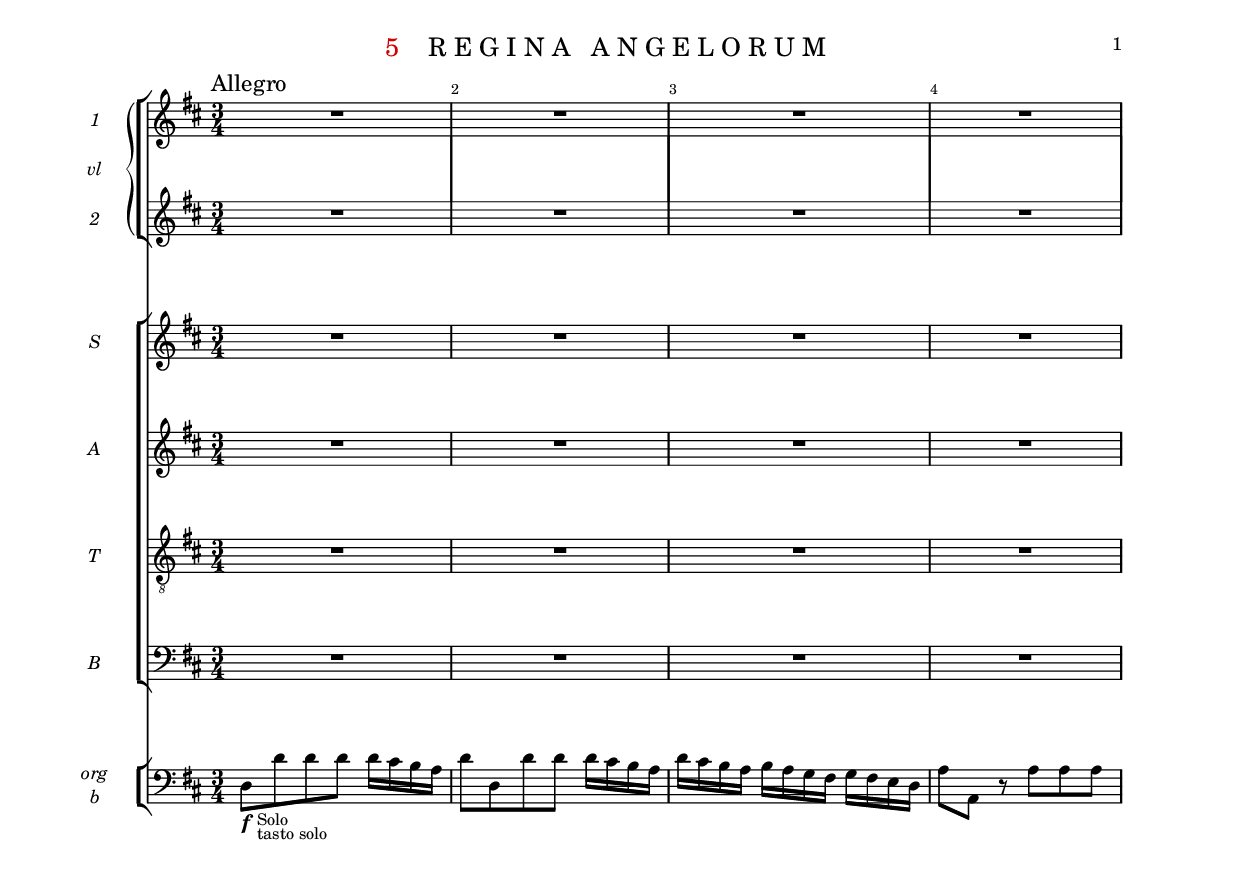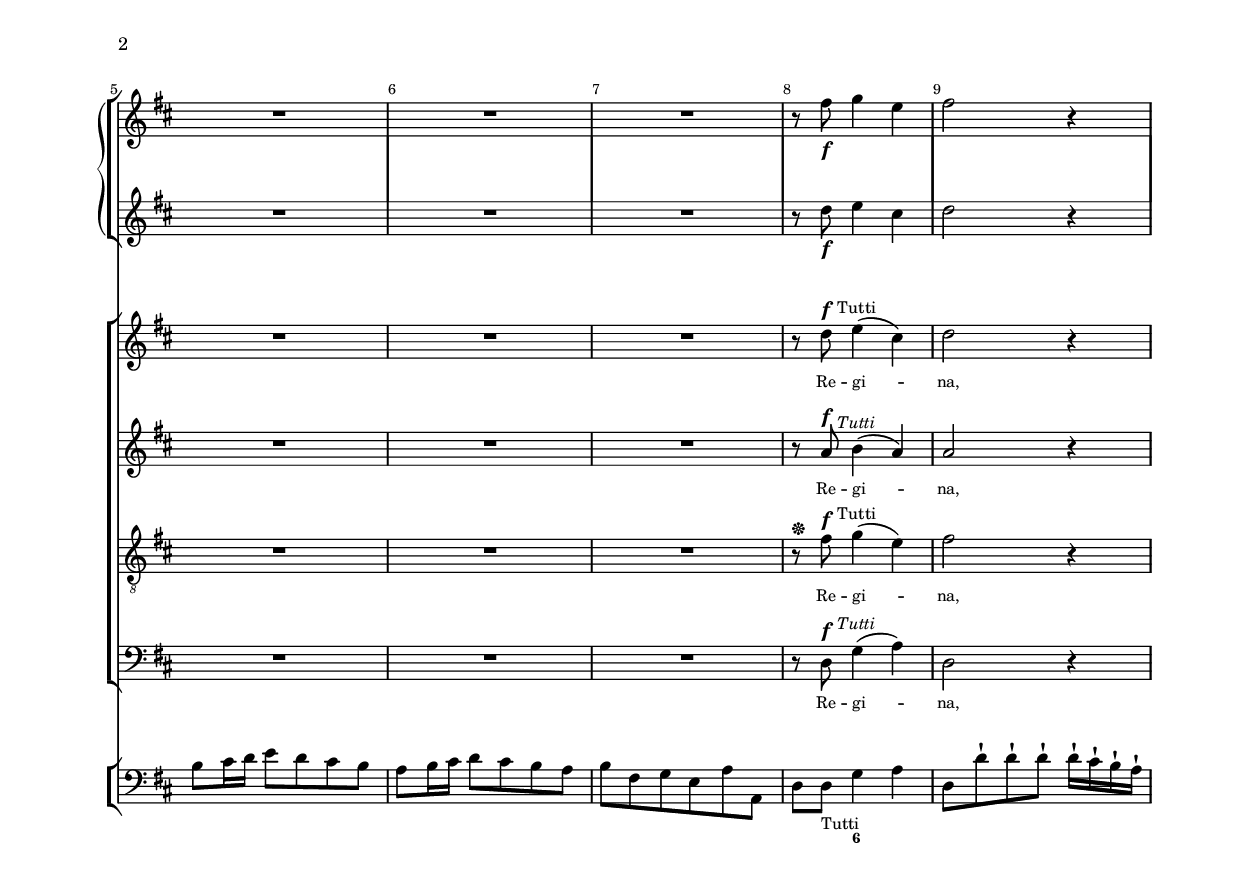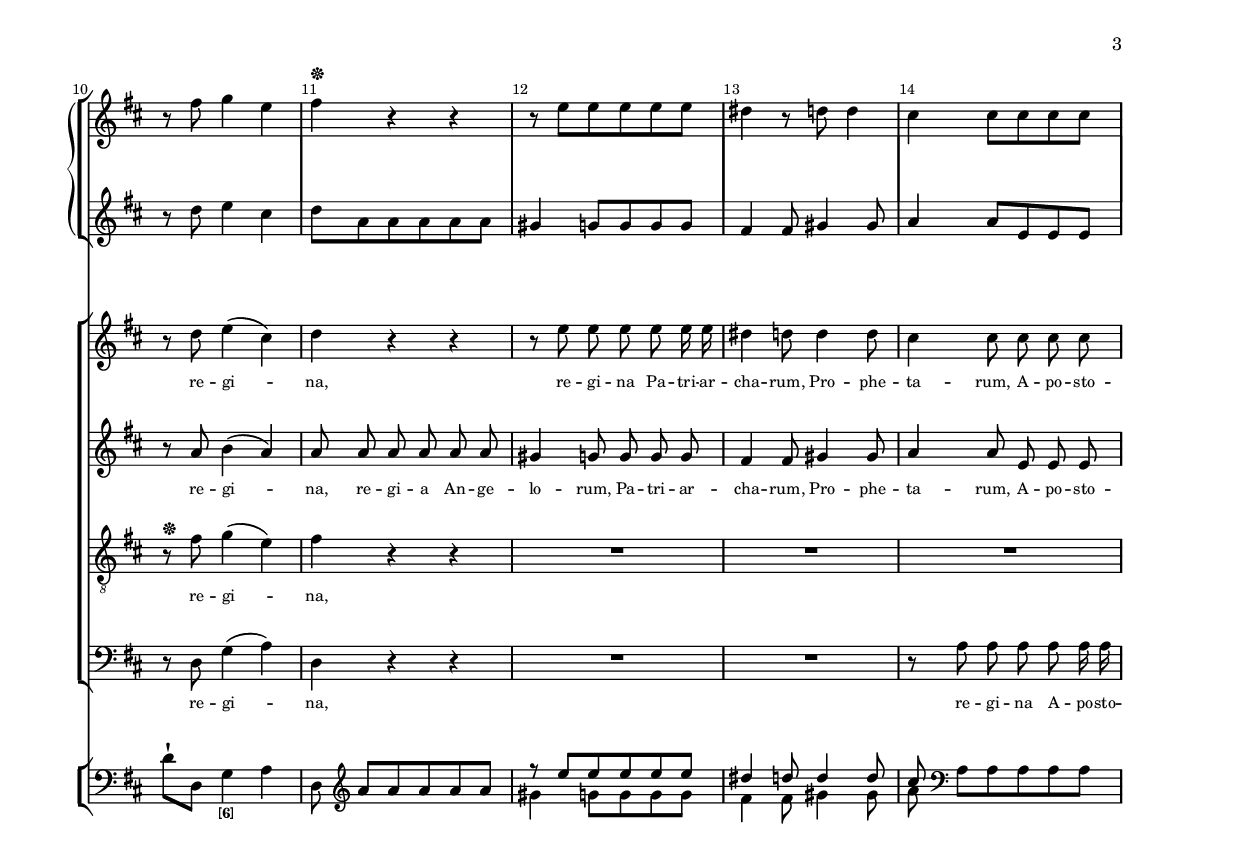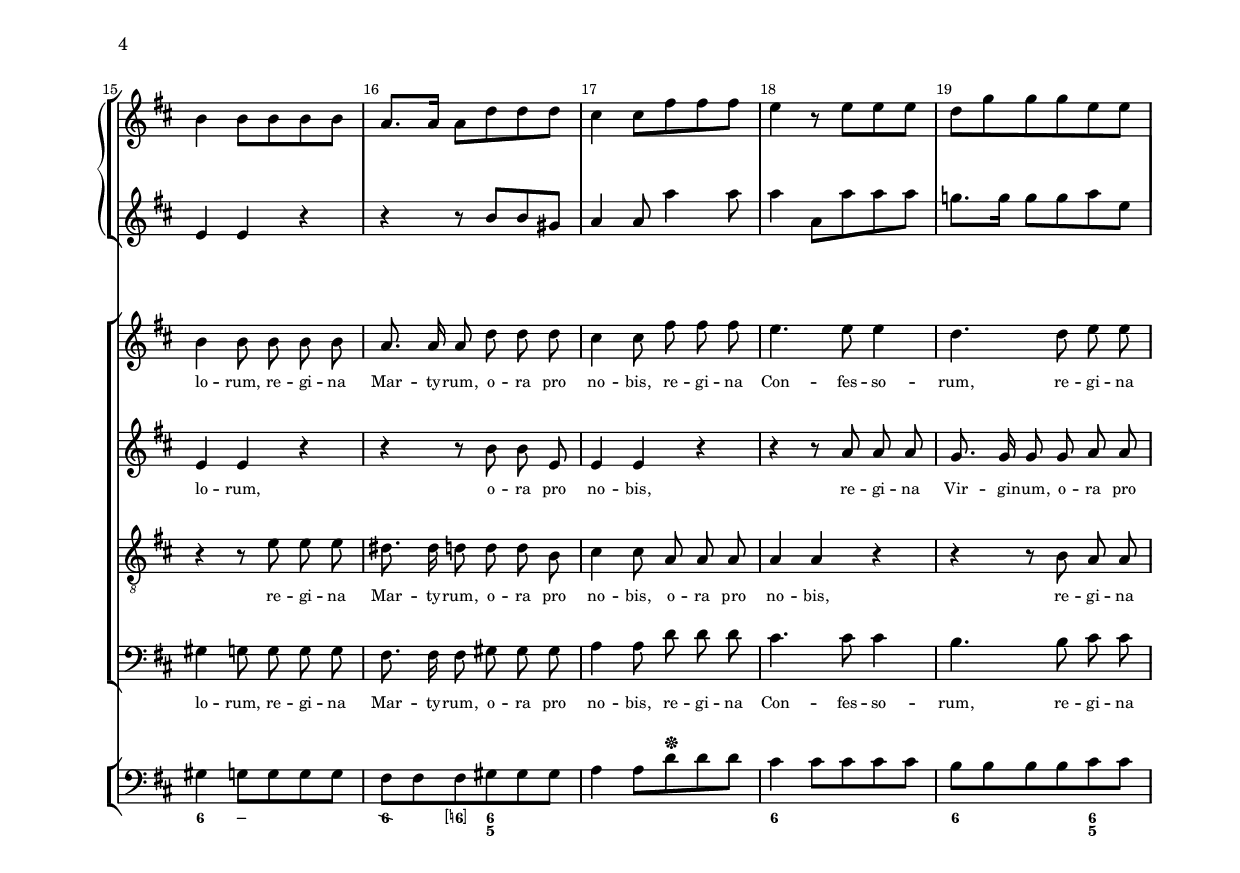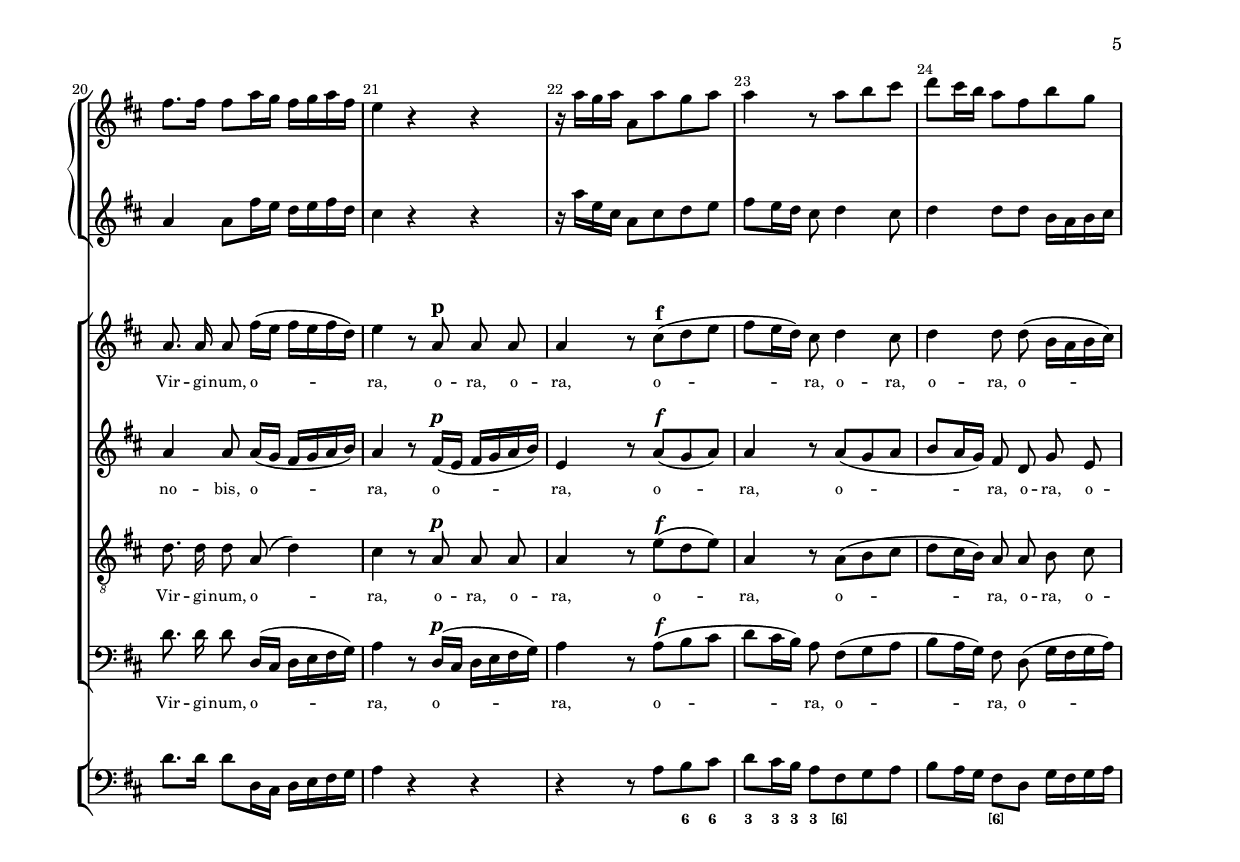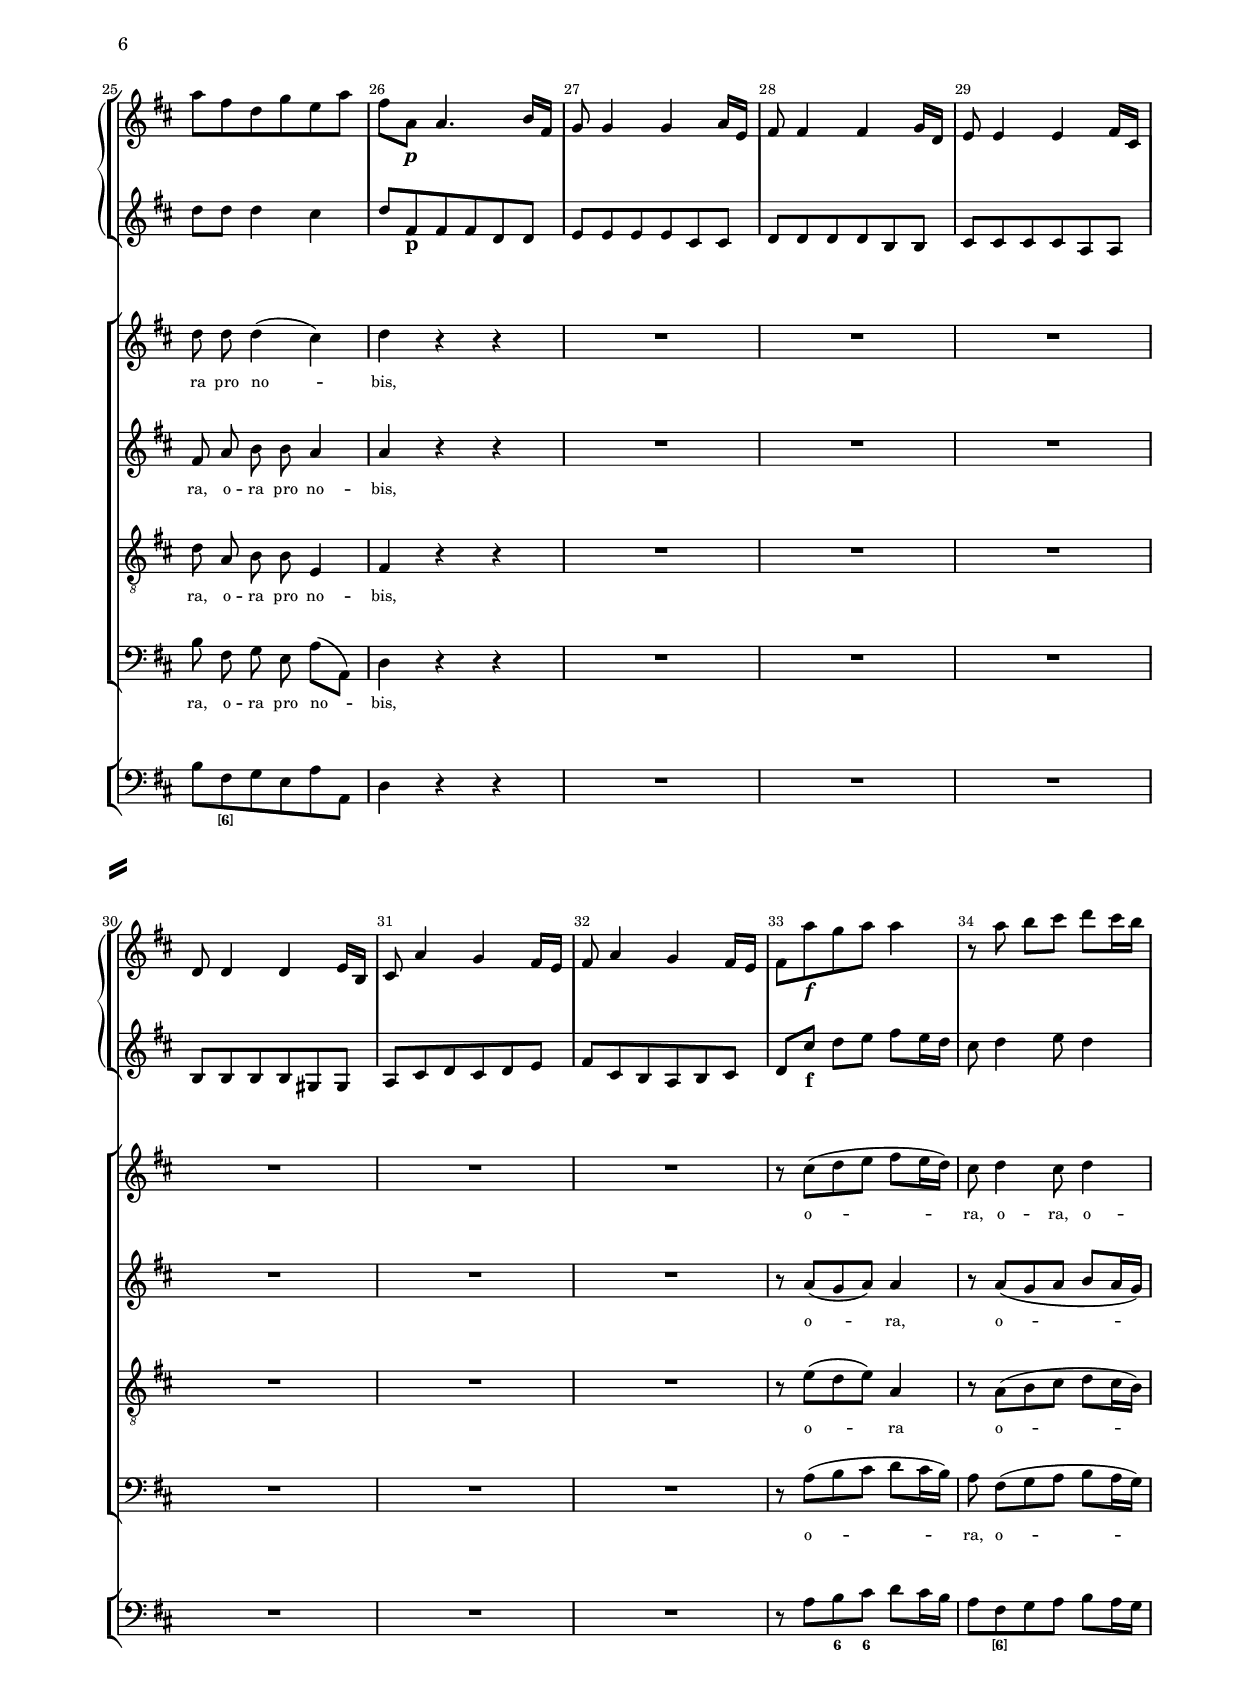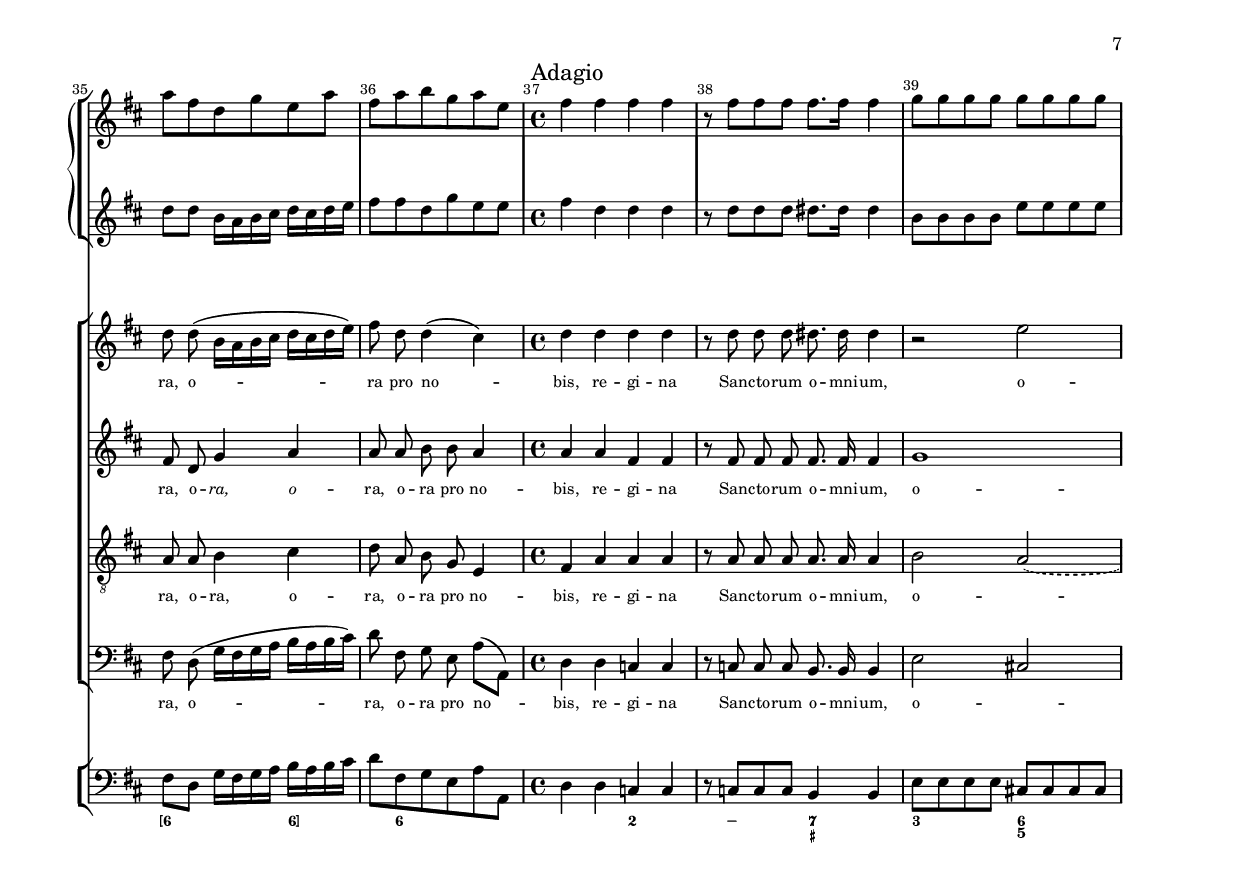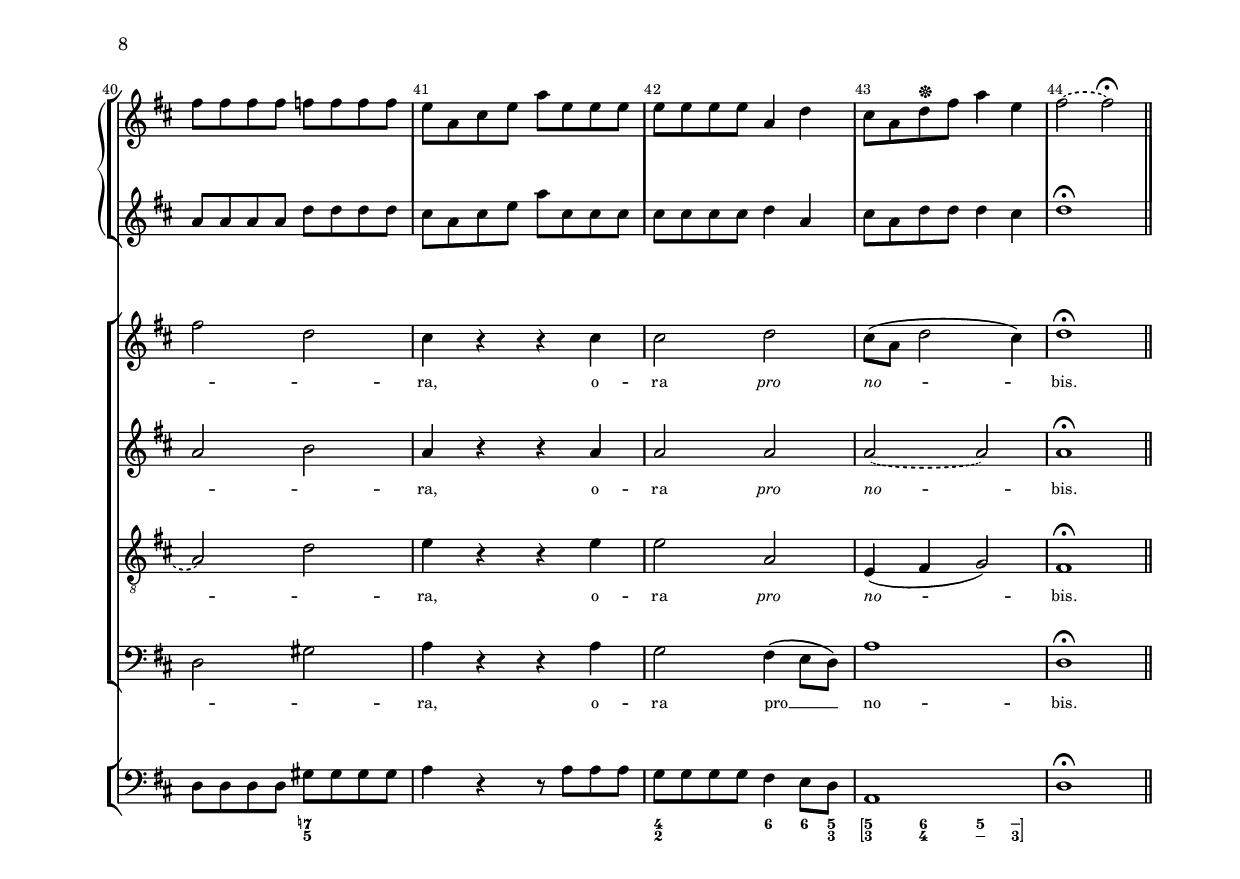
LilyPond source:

% (c) 2020 by Wolfgang Esser-Skala.
% This file is licensed under the Creative Commons Attribution-NonCommercial-ShareAlike 4.0 International License.
% To view a copy of this license, visit http://creativecommons.org/licenses/by-nc-sa/4.0/.

\version "2.18.0"

\include "../definitions.ly"

\paper {
	indent = 1\cm
	% #(define (page-post-process layout pages) (ly:create-toc-file layout pages))
	% systems-per-page = #2
}

#(set-global-staff-size 15.87)

\book {
	% \bookpart {
	% 	\header {
	% 		number = "1"
	% 		title = "K Y R I E"
	% 	}
	% 	\paper { indent = 3\cm }
	% 	\tocSection "1" "Kyrie"
	% 	\score {
	% 		<<
	% 			\new StaffGroup <<
	% 				\new GrandStaff <<
	% 					\set GrandStaff.instrumentName = "Violino"
	% 					\new Staff {
	% 						\set Staff.instrumentName = "I"
	% 						\KyrieViolinoI
	% 					}
	% 					\new Staff {
	% 						\set Staff.instrumentName = "II"
	% 						\KyrieViolinoII
	% 					}
	% 				>>
	% 			>>
	% 			\new ChoirStaff <<
	% 				\new Staff {
	% 					\set Staff.instrumentName = \SopranoIncipit
	% 					\override Staff.InstrumentName.self-alignment-Y = ##f
	% 					\override Staff.InstrumentName.self-alignment-X = #RIGHT
	% 					\new Voice = "Soprano" { \dynamicUp \KyrieSopranoNotes }
	% 				}
	% 				\new Lyrics \lyricsto Soprano \KyrieSopranoLyrics
	%
	% 				\new Staff {
	% 					\set Staff.instrumentName = \AltoIncipit
	% 					\override Staff.InstrumentName.self-alignment-Y = ##f
	% 					\override Staff.InstrumentName.self-alignment-X = #RIGHT
	% 					\new Voice = "Alto" { \dynamicUp \KyrieAltoNotes }
	% 				}
	% 				\new Lyrics \lyricsto Alto \KyrieAltoLyrics
	%
	% 				\new Staff {
	% 					\set Staff.instrumentName = \TenoreIncipit
	% 					\override Staff.InstrumentName.self-alignment-Y = ##f
	% 					\override Staff.InstrumentName.self-alignment-X = #RIGHT
	% 					\new Voice = "Tenore" { \dynamicUp \KyrieTenoreNotes }
	% 				}
	% 				\new Lyrics \lyricsto Tenore \KyrieTenoreLyrics
	%
	% 				\new Staff {
	% 					\set Staff.instrumentName = "Basso"
	% 					\new Voice = "Basso" { \dynamicUp \KyrieBassoNotes }
	% 				}
	% 				\new Lyrics \lyricsto Basso \KyrieBassoLyrics
	% 			>>
	% 			\new StaffGroup <<
	% 				\new Staff {
	% 					\set Staff.instrumentName = \markup { \center-column { "Organo" "e Bassi" } }
	% 					% \transpose c c,
	% 					\KyrieOrgano
	% 				}
	% 			>>
	% 			\new FiguredBass { \KyrieBassFigures }
	% 		>>
	% 		\layout { }
	% 		\midi { \tempo 4 = 100 }
	% 	}
	% }
	% \bookpart {
	% 	\header {
	% 		number = "2"
	% 		title = "S A N C T A   M A R I A"
	% 	}
	% 	\tocSection "2" "Sancta Maria"
	% 	\score {
	% 		<<
	% 			\new StaffGroup <<
	% 				\new GrandStaff <<
	% 					\set GrandStaff.instrumentName = "vl"
	% 					\new Staff {
	% 						\set Staff.instrumentName = "1"
	% 						\SanctaViolinoI
	% 					}
	% 					\new Staff {
	% 						\set Staff.instrumentName = "2"
	% 						\SanctaViolinoII
	% 					}
	% 				>>
	% 			>>
	% 			\new ChoirStaff <<
	% 				\new Staff {
	% 					\set Staff.instrumentName = "S"
	% 					\new Voice = "Soprano" { \dynamicUp \SanctaSopranoNotes }
	% 				}
	% 				\new Lyrics \lyricsto Soprano \SanctaSopranoLyrics
	%
	% 				\new Staff {
	% 					\set Staff.instrumentName = "A"
	% 					\new Voice = "Alto" { \dynamicUp \SanctaAltoNotes }
	% 				}
	% 				\new Lyrics \lyricsto Alto \SanctaAltoLyrics
	%
	% 				\new Staff {
	% 					\set Staff.instrumentName = "T"
	% 					\new Voice = "Tenore" { \dynamicUp \SanctaTenoreNotes }
	% 				}
	% 				\new Lyrics \lyricsto Tenore \SanctaTenoreLyrics
	%
	% 				\new Staff {
	% 					\set Staff.instrumentName = "B"
	% 					\new Voice = "Basso" { \dynamicUp \SanctaBassoNotes }
	% 				}
	% 				\new Lyrics \lyricsto Basso \SanctaBassoLyrics
	% 			>>
	% 			\new StaffGroup <<
	% 				\new Staff {
	% 					\set Staff.instrumentName = \markup { \center-column { "org" "b" } }
	% 					% \transpose c c,
	% 					\SanctaOrgano
	% 				}
	% 			>>
	% 			\new FiguredBass { \SanctaBassFigures }
	% 		>>
	% 		\layout { }
	% 		\midi { \tempo 4 = 70 }
	% 	}
	% }
	% \bookpart {
	% 	\header {
	% 		number = "3"
	% 		title = "S P E C U L U M   I U S T I T I A E"
	% 	}
	% 	\tocSection "3" "Speculum iustitiae"
	% 	\score {
	% 		<<
	% 			\new StaffGroup <<
	% 				\new GrandStaff <<
	% 					\set GrandStaff.instrumentName = "vl"
	% 					\new Staff {
	% 						\set Staff.instrumentName = "1"
	% 						\SpeculumViolinoI
	% 					}
	% 					\new Staff {
	% 						\set Staff.instrumentName = "2"
	% 						\SpeculumViolinoII
	% 					}
	% 				>>
	% 			>>
	% 			\new ChoirStaff <<
	% 				\new Staff {
	% 					\set Staff.instrumentName = "S"
	% 					\new Voice = "Soprano" { \dynamicUp \SpeculumSopranoNotes }
	% 				}
	% 				\new Lyrics \lyricsto Soprano \SpeculumSopranoLyrics
	%
	% 				\new Staff {
	% 					\set Staff.instrumentName = "A"
	% 					\new Voice = "Alto" { \dynamicUp \SpeculumAltoNotes }
	% 				}
	% 				\new Lyrics \lyricsto Alto \SpeculumAltoLyrics
	%
	% 				\new Staff {
	% 					\set Staff.instrumentName = "T"
	% 					\new Voice = "Tenore" { \dynamicUp \SpeculumTenoreNotes }
	% 				}
	% 				\new Lyrics \lyricsto Tenore \SpeculumTenoreLyrics
	%
	% 				\new Staff {
	% 					\set Staff.instrumentName = "B"
	% 					\new Voice = "Basso" { \dynamicUp \SpeculumBassoNotes }
	% 				}
	% 				\new Lyrics \lyricsto Basso \SpeculumBassoLyrics
	% 			>>
	% 			\new StaffGroup <<
	% 				\new Staff {
	% 					\set Staff.instrumentName = \markup { \center-column { "org" "b" } }
	% 					% \transpose c c,
	% 					\SpeculumOrgano
	% 				}
	% 			>>
	% 			\new FiguredBass { \SpeculumBassFigures }
	% 		>>
	% 		\layout { }
	% 		\midi { \tempo 4 = 105 }
	% 	}
	% }
	% \bookpart {
	% 	\header {
	% 		number = "4"
	% 		title = "S A L U S   I N F I R M O R U M"
	% 	}
	% 	\paper { systems-per-page = #3 }
	% 	\tocSection "4" "Salus infirmorum"
	% 	\score {
	% 		<<
	% 			\new StaffGroup <<
	% 				\new GrandStaff <<
	% 					\set GrandStaff.instrumentName = "vl"
	% 					\new Staff {
	% 						\set Staff.instrumentName = "1"
	% 						\SalusViolinoI
	% 					}
	% 					\new Staff {
	% 						\set Staff.instrumentName = "2"
	% 						\SalusViolinoII
	% 					}
	% 				>>
	% 			>>
	% 			\new ChoirStaff <<
	% 				\new Staff {
	% 					\set Staff.instrumentName = "T"
	% 					\new Voice = "Tenore" { \dynamicUp \SalusTenoreNotes }
	% 				}
	% 				\new Lyrics \lyricsto Tenore \SalusTenoreLyrics
	% 			>>
	% 			\new StaffGroup <<
	% 				\new Staff {
	% 					\set Staff.instrumentName = \markup { \center-column { "org" "b" } }
	% 					% \transpose c c,
	% 					\SalusOrgano
	% 				}
	% 			>>
	% 			\new FiguredBass { \SalusBassFigures }
	% 		>>
	% 		\layout { }
	% 		\midi { \tempo 4 = 60 }
	% 	}
	% }
	\bookpart {
		\header {
			number = "5"
			title = "R E G I N A   A N G E L O R U M"
		}
		\tocSection "5" "Regina Angelorum"
		\score {
			<<
				\new StaffGroup <<
					\new GrandStaff <<
						\set GrandStaff.instrumentName = "vl"
						\new Staff {
							\set Staff.instrumentName = "1"
							\ReginaViolinoI
						}
						\new Staff {
							\set Staff.instrumentName = "2"
							\ReginaViolinoII
						}
					>>
				>>
				\new ChoirStaff <<
					\new Staff {
						\set Staff.instrumentName = "S"
						\new Voice = "Soprano" { \dynamicUp \ReginaSopranoNotes }
					}
					\new Lyrics \lyricsto Soprano \ReginaSopranoLyrics

					\new Staff {
						\set Staff.instrumentName = "A"
						\new Voice = "Alto" { \dynamicUp \ReginaAltoNotes }
					}
					\new Lyrics \lyricsto Alto \ReginaAltoLyrics

					\new Staff {
						\set Staff.instrumentName = "T"
						\new Voice = "Tenore" { \dynamicUp \ReginaTenoreNotes }
					}
					\new Lyrics \lyricsto Tenore \ReginaTenoreLyrics

					\new Staff {
						\set Staff.instrumentName = "B"
						\new Voice = "Basso" { \dynamicUp \ReginaBassoNotes }
					}
					\new Lyrics \lyricsto Basso \ReginaBassoLyrics
				>>
				\new StaffGroup <<
					\new Staff {
						\set Staff.instrumentName = \markup { \center-column { "org" "b" } }
						% \transpose c c,
						\ReginaOrgano
					}
				>>
				\new FiguredBass { \ReginaBassFigures }
			>>
			\layout { }
			\midi { \tempo 4 = 110 }
		}
	}
}
